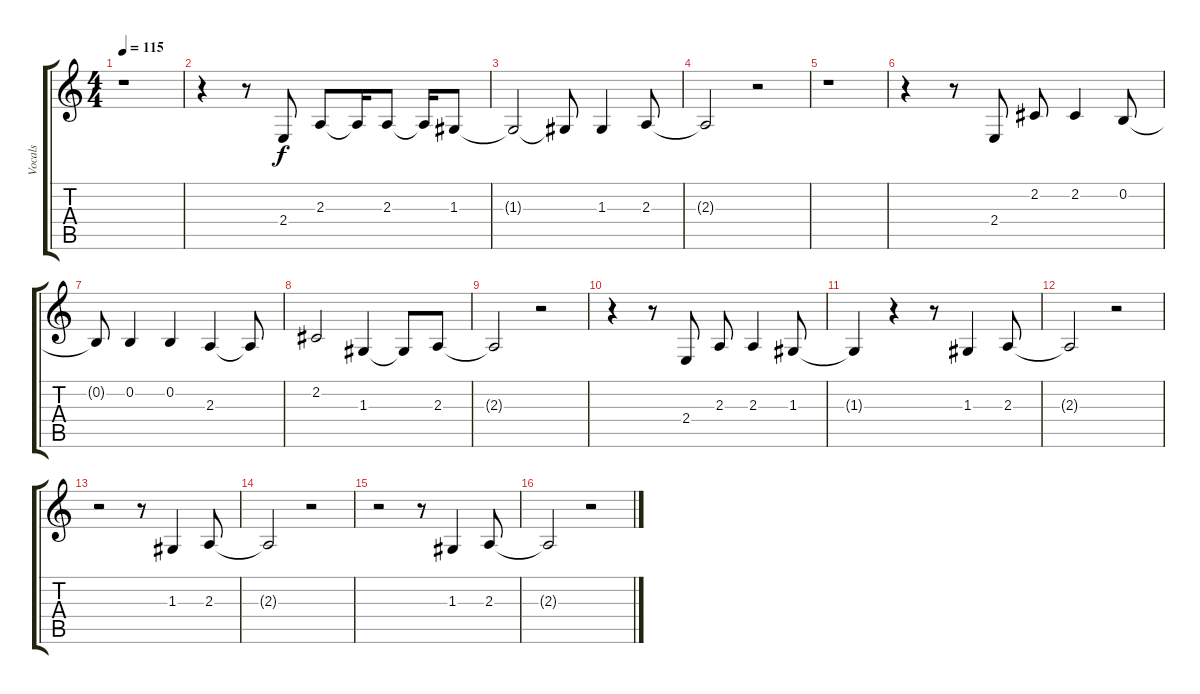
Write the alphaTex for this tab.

\track ("Vocals" "Vocals") {instrument lead6voice}
\staff {score tabs}
\tuning (E4 B3 G3 D3 A2 D2) {hide}
\ts (4 4)
\tempo 115
\clef g2
\ks c
r.1{dy f} |
r.4 r.8 2.4.8 2.3.8 2.3{t}.16 2.3.8 2.3{t}.16 1.3.8 |
1.3{t}.2 1.3{t}.8 1.3.4 2.3.8 |
2.3{t}.2 r.2 |
r.1 |
r.4 r.8 2.4.8 2.2.8 2.2.4 0.2.8 |
0.2{t}.8 0.2.4 0.2.4 2.3.4 2.3{t}.8 |
2.2.2 1.3.4 1.3{t}.8 2.3.8 |
2.3{t}.2 r.2 |
r.4 r.8 2.4.8 2.3.8 2.3.4 1.3.8 |
1.3{t}.4 r.4 r.8 1.3.4 2.3.8 |
2.3{t}.2 r.2 |
r.2 r.8 1.3.4 2.3.8 |
2.3{t}.2 r.2 |
r.2 r.8 1.3.4 2.3.8 |
2.3{t}.2 r.2
